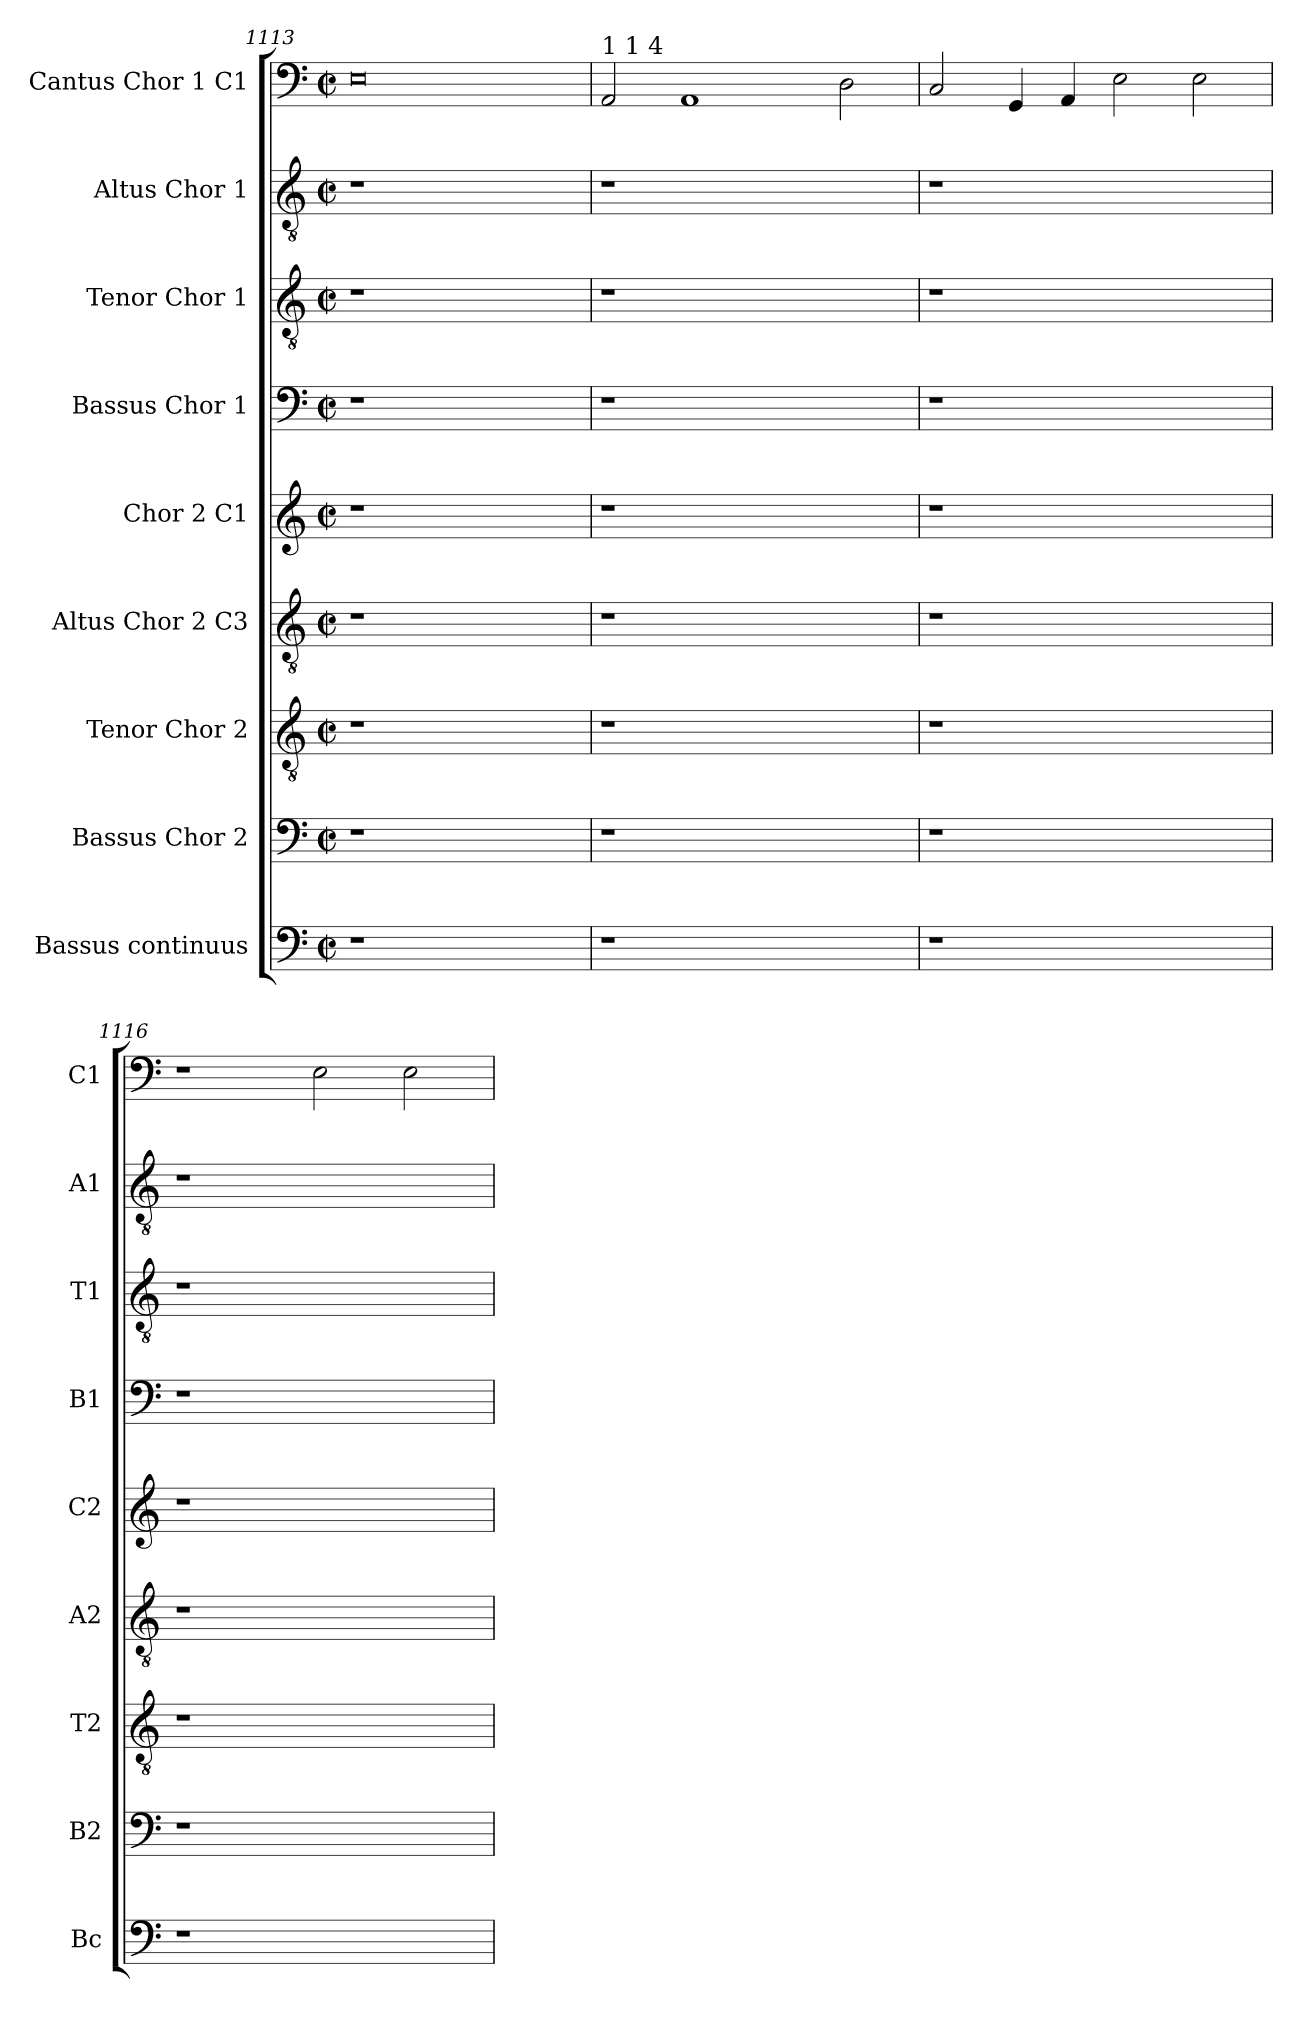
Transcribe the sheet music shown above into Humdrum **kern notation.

**kern	**kern	**kern	**kern	**kern	**kern	**kern	**kern	**kern
*part9	*part8	*part7	*part6	*part5	*part4	*part3	*part2	*part1
*staff9	*staff8	*staff7	*staff6	*staff5	*staff4	*staff3	*staff2	*staff1
*I"Bassus continuus	*I"Bassus Chor 2	*I"Tenor Chor 2	*I"Altus Chor 2 C3	*I"Chor 2 C1	*I"Bassus Chor 1	*I"Tenor Chor 1	*I"Altus Chor 1	*I"Cantus Chor 1 C1
*I'Bc	*I'B2	*I'T2	*I'A2	*I'C2	*I'B1	*I'T1	*I'A1	*I'C1
*clefF4	*clefF4	*clefGv2	*clefGv2	*clefG2	*clefF4	*clefGv2	*clefGv2	*clefF4
*ITrd7c12	*	*	*	*	*	*	*	*
*k[]	*k[]	*k[]	*k[]	*k[]	*k[]	*k[]	*k[]	*k[]
*C:	*C:	*C:	*C:	*C:	*C:	*C:	*C:	*C:
*M2/2	*M2/2	*M2/2	*M2/2	*M2/2	*M2/2	*M2/2	*M2/2	*M2/2
*met(c|)	*met(c|)	*met(c|)	*met(c|)	*met(c|)	*met(c|)	*met(c|)	*met(c|)	*met(c|)
=1113	=1113	=1113	=1113	=1113	=1113	=1113	=1113	=1113
1r	1r	1r	1r	1r	1r	1r	1r	0E
1ryy	1ryy	1ryy	1ryy	1ryy	1ryy	1ryy	1ryy	.
!!LO:LB:g=z
=1114	=1114	=1114	=1114	=1114	=1114	=1114	=1114	=1114
!	!	!	!	!	!	!	!	!LO:TX:a:t=1 1 4
1r	1r	1r	1r	1r	1r	1r	1r	2AA/
.	.	.	.	.	.	.	.	1AA
1ryy	1ryy	1ryy	1ryy	1ryy	1ryy	1ryy	1ryy	.
.	.	.	.	.	.	.	.	2D\
=1115	=1115	=1115	=1115	=1115	=1115	=1115	=1115	=1115
1r	1r	1r	1r	1r	1r	1r	1r	2C/
.	.	.	.	.	.	.	.	4GG/
.	.	.	.	.	.	.	.	4AA/
1ryy	1ryy	1ryy	1ryy	1ryy	1ryy	1ryy	1ryy	2E\
.	.	.	.	.	.	.	.	2E\
=1116	=1116	=1116	=1116	=1116	=1116	=1116	=1116	=1116
1r	1r	1r	1r	1r	1r	1r	1r	1r
1ryy	1ryy	1ryy	1ryy	1ryy	1ryy	1ryy	1ryy	2E\
.	.	.	.	.	.	.	.	2E\
=	=	=	=	=	=	=	=	=
*-	*-	*-	*-	*-	*-	*-	*-	*-
